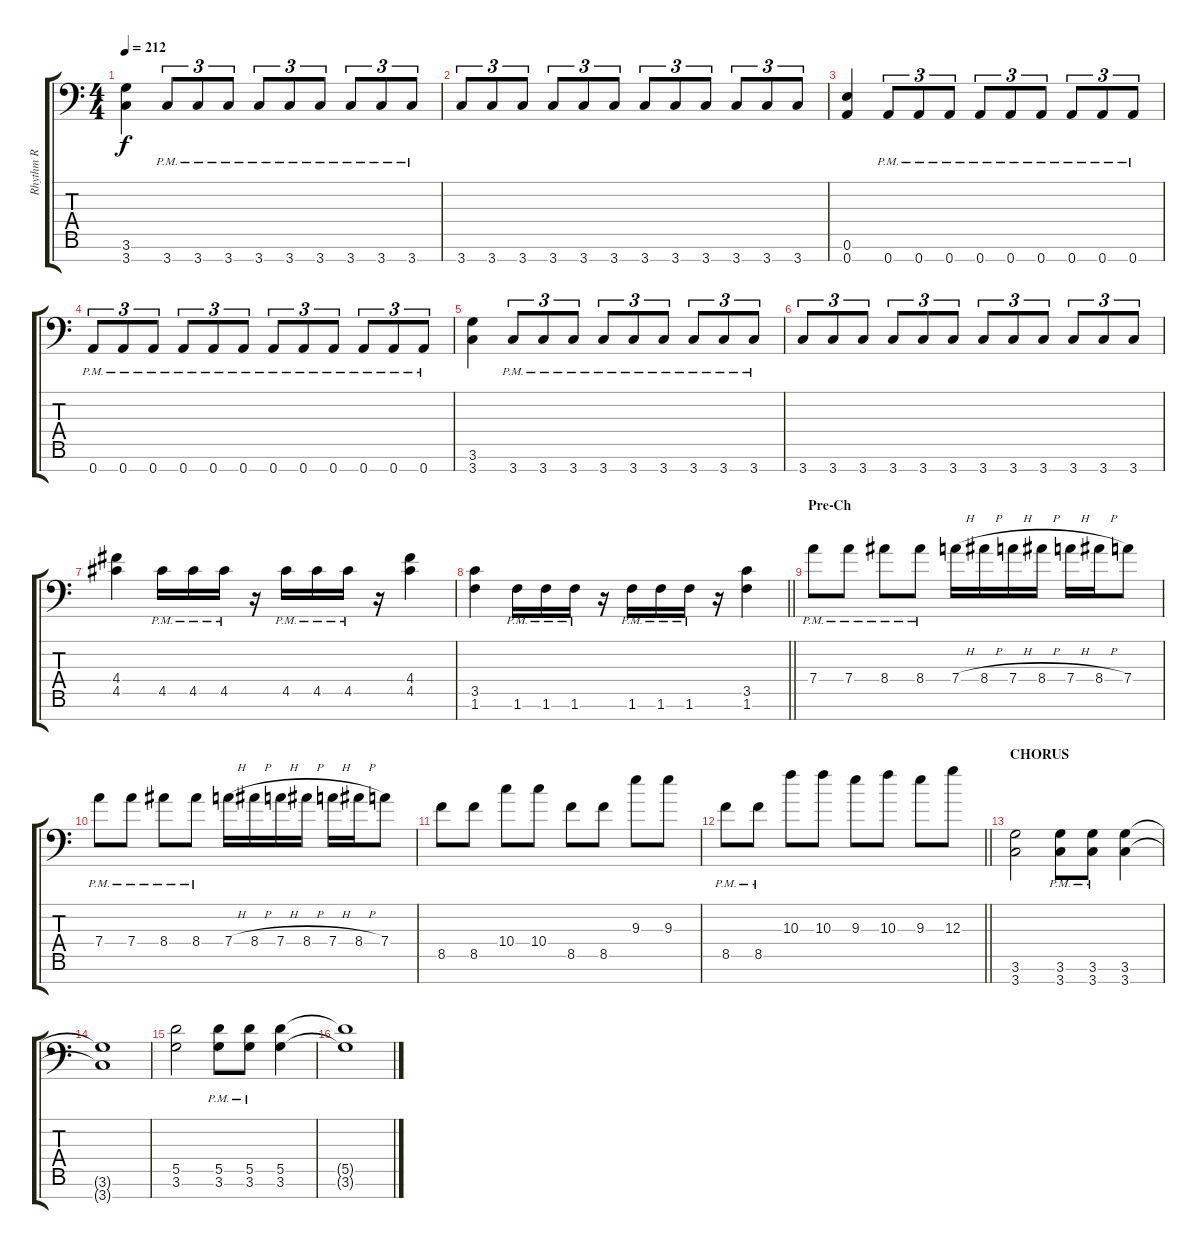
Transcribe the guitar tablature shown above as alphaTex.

\track ("Rhythm R" "Rhythm R") {instrument overdrivenguitar}
\staff {score tabs}
\tuning (E4 B3 G3 D3 A2 E2 A1) {hide}
\ts (4 4)
\tempo 212
\clef f4
\ks c
(3.6 3.7).4{dy f} 3.7{pm}.8{tu (3 2)} 3.7{pm}.8{tu (3 2)} 3.7{pm}.8{tu (3 2)} 3.7{pm}.8{tu (3 2)} 3.7{pm}.8{tu (3 2)} 3.7{pm}.8{tu (3 2)} 3.7{pm}.8{tu (3 2)} 3.7{pm}.8{tu (3 2)} 3.7{pm}.8{tu (3 2)} |
3.7.8{tu (3 2)} 3.7.8{tu (3 2)} 3.7.8{tu (3 2)} 3.7.8{tu (3 2)} 3.7.8{tu (3 2)} 3.7.8{tu (3 2)} 3.7.8{tu (3 2)} 3.7.8{tu (3 2)} 3.7.8{tu (3 2)} 3.7.8{tu (3 2)} 3.7.8{tu (3 2)} 3.7.8{tu (3 2)} |
(0.6 0.7).4 0.7{pm}.8{tu (3 2)} 0.7{pm}.8{tu (3 2)} 0.7{pm}.8{tu (3 2)} 0.7{pm}.8{tu (3 2)} 0.7{pm}.8{tu (3 2)} 0.7{pm}.8{tu (3 2)} 0.7{pm}.8{tu (3 2)} 0.7{pm}.8{tu (3 2)} 0.7{pm}.8{tu (3 2)} |
0.7{pm}.8{tu (3 2)} 0.7{pm}.8{tu (3 2)} 0.7{pm}.8{tu (3 2)} 0.7{pm}.8{tu (3 2)} 0.7{pm}.8{tu (3 2)} 0.7{pm}.8{tu (3 2)} 0.7{pm}.8{tu (3 2)} 0.7{pm}.8{tu (3 2)} 0.7{pm}.8{tu (3 2)} 0.7{pm}.8{tu (3 2)} 0.7{pm}.8{tu (3 2)} 0.7{pm}.8{tu (3 2)} |
(3.6 3.7).4 3.7{pm}.8{tu (3 2)} 3.7{pm}.8{tu (3 2)} 3.7{pm}.8{tu (3 2)} 3.7{pm}.8{tu (3 2)} 3.7{pm}.8{tu (3 2)} 3.7{pm}.8{tu (3 2)} 3.7{pm}.8{tu (3 2)} 3.7{pm}.8{tu (3 2)} 3.7{pm}.8{tu (3 2)} |
3.7.8{tu (3 2)} 3.7.8{tu (3 2)} 3.7.8{tu (3 2)} 3.7.8{tu (3 2)} 3.7.8{tu (3 2)} 3.7.8{tu (3 2)} 3.7.8{tu (3 2)} 3.7.8{tu (3 2)} 3.7.8{tu (3 2)} 3.7.8{tu (3 2)} 3.7.8{tu (3 2)} 3.7.8{tu (3 2)} |
(4.4 4.5).4 4.5{pm}.16 4.5{pm}.16 4.5{pm}.16 r.16 4.5{pm}.16 4.5{pm}.16 4.5{pm}.16 r.16 (4.4 4.5).4 |
\barLineRight lightlight
(3.5 1.6).4 1.6{pm}.16 1.6{pm}.16 1.6{pm}.16 r.16 1.6{pm}.16 1.6{pm}.16 1.6{pm}.16 r.16 (3.5 1.6).4 |
\section ("" "Pre-Ch")
7.4{pm}.8 7.4{pm}.8 8.4{pm}.8 8.4{pm}.8 7.4{h}.16 8.4{h}.16 7.4{h}.16 8.4{h}.16 7.4{h}.16 8.4{h}.16 7.4.8 |
7.4{pm}.8 7.4{pm}.8 8.4{pm}.8 8.4{pm}.8 7.4{h}.16 8.4{h}.16 7.4{h}.16 8.4{h}.16 7.4{h}.16 8.4{h}.16 7.4.8 |
8.5.8 8.5.8 10.4.8 10.4.8 8.5.8 8.5.8 9.3.8 9.3.8 |
\barLineRight lightlight
8.5{pm}.8 8.5{pm}.8 10.3.8 10.3.8 9.3.8 10.3.8 9.3.8 12.3.8 |
\section ("" "CHORUS")
(3.6 3.7).2 (3.6{pm} 3.7{pm}).8 (3.6{pm} 3.7{pm}).8 (3.6 3.7).4 |
(3.6{t} 3.7{t}).1 |
(5.5 3.6).2 (5.5{pm} 3.6{pm}).8 (5.5{pm} 3.6{pm}).8 (5.5 3.6).4 |
(5.5{t} 3.6{t}).1
